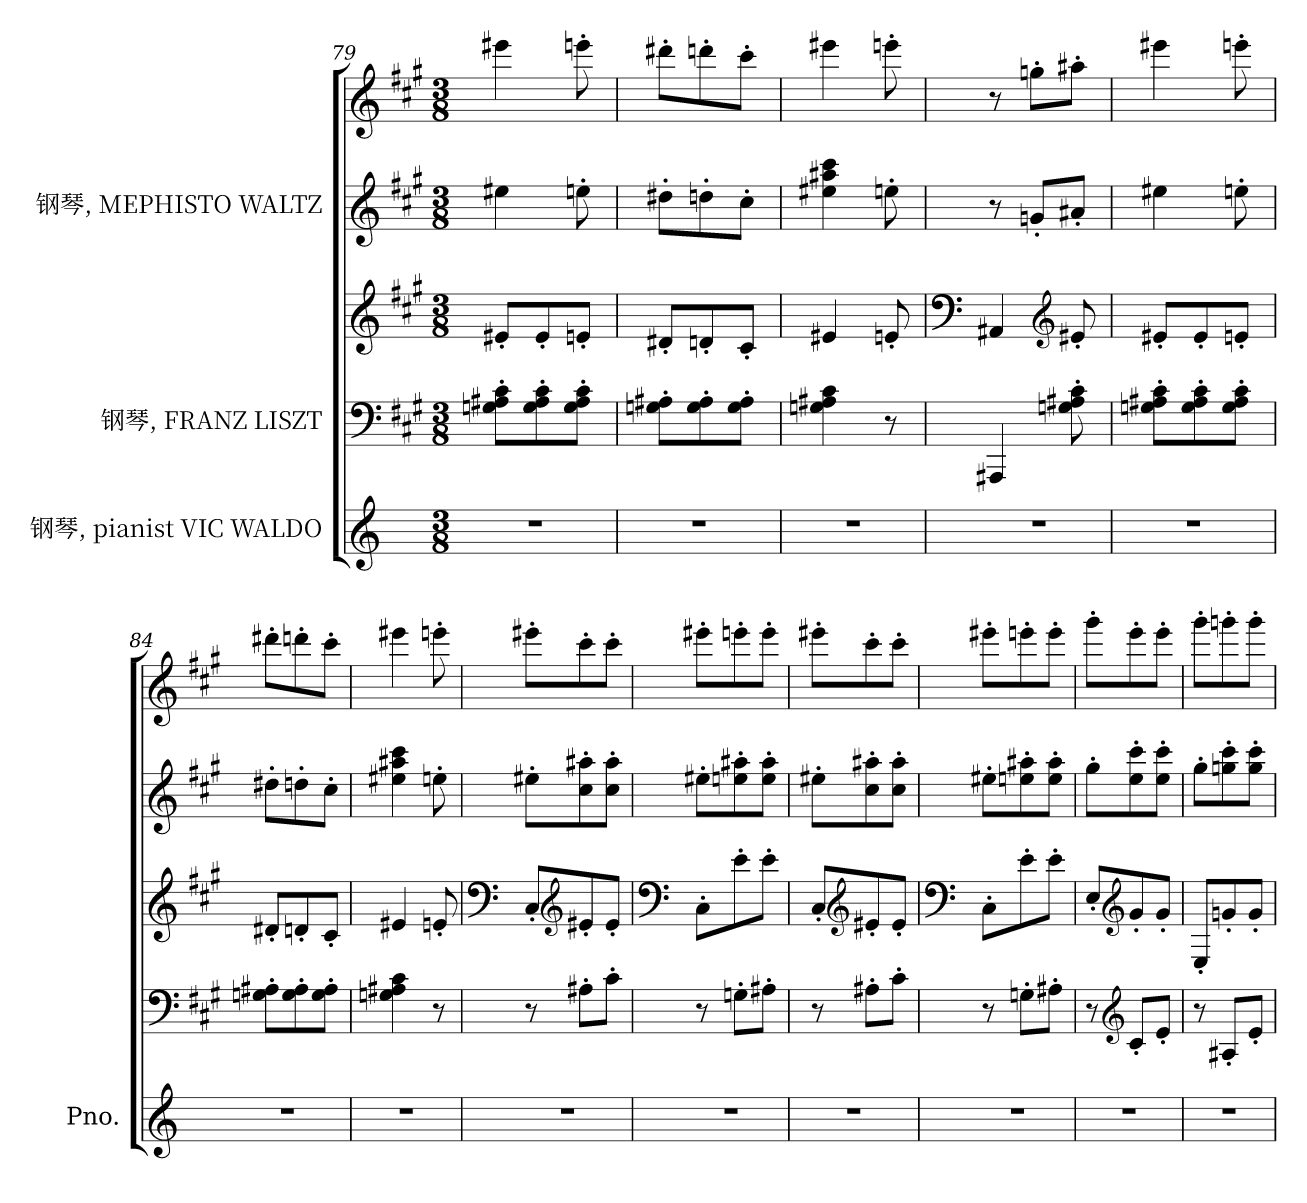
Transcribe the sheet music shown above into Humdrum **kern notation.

**kern	**kern	**kern	**kern	**kern
*part3	*part2	*part2	*part1	*part1
*staff5	*staff4	*staff3	*staff2	*staff1
*I"钢琴, pianist VIC WALDO	*I"钢琴, FRANZ LISZT	*	*I"钢琴, MEPHISTO WALTZ	*
*I'Pno.	*	*	*	*
*clefG2	*clefF4	*clefG2	*clefG2	*clefG2
*k[]	*k[f#c#g#]	*k[f#c#g#]	*k[f#c#g#]	*k[f#c#g#]
*M3/8	*M3/8	*M3/8	*M3/8	*M3/8
=79	=79	=79	=79	=79
4.r	8Gn\' 8A#X\' 8c#\'L	8e#X'/L	4ee#X\	4eee#X\
.	8G\' 8A#\' 8c#\'	8e#'/	.	.
.	8G\' 8A#\' 8c#\'J	8en'/J	8een'\	8eeen'\
!!LO:PB:g=z
=80	=80	=80	=80	=80
4.r	8Gn\' 8A#X\'L	8d#X'/L	8dd#X'\L	8ddd#X'\L
.	8G\' 8A#\'	8dn'/	8ddn'\	8dddn'\
.	8G\' 8A#\'J	8c#'/J	8cc#'\J	8ccc#'\J
=81	=81	=81	=81	=81
4.r	4Gn\ 4A#X\ 4c#\	4e#X/	4ee#X\ 4aa#X\ 4ccc#\	4eee#X\
.	8r	8en'/	8een'\	8eeen'\
=82	=82	=82	=82	=82
*	*	*clefF4	*	*
4.r	4AAA#X/	4AA#X/	8r	8r
.	.	.	8gn'/L	8ggn'\L
*	*	*clefG2	*	*
.	8Gn\' 8A#X\' 8c#\'	8e#X'/	8a#X'/J	8aa#X'\J
=83	=83	=83	=83	=83
4.r	8Gn\' 8A#X\' 8c#\'L	8e#X'/L	4ee#X\	4eee#X\
.	8G\' 8A#\' 8c#\'	8e#'/	.	.
.	8G\' 8A#\' 8c#\'J	8en'/J	8een'\	8eeen'\
=84	=84	=84	=84	=84
4.r	8Gn\' 8A#X\'L	8d#X'/L	8dd#X'\L	8ddd#X'\L
.	8G\' 8A#\'	8dn'/	8ddn'\	8dddn'\
.	8G\' 8A#\'J	8c#'/J	8cc#'\J	8ccc#'\J
=85	=85	=85	=85	=85
4.r	4Gn\ 4A#X\ 4c#\	4e#X/	4ee#X\ 4aa#X\ 4ccc#\	4eee#X\
.	8r	8en'/	8een'\	8eeen'\
!!LO:LB:g=z
=86	=86	=86	=86	=86
*	*	*clefF4	*	*
4.r	8r	8C#'/L	8ee#X'\L	8eee#X'\L
*	*	*clefG2	*	*
.	8A#X'\L	8e#X'/	8cc#\' 8aa#X\'	8ccc#'\
.	8c#'\J	8e#'/J	8cc#\' 8aa#\'J	8ccc#'\J
=87	=87	=87	=87	=87
*	*	*clefF4	*	*
4.r	8r	8C#'\L	8ee#X'\L	8eee#X'\L
.	8Gn'\L	8e'\	8een\' 8aa#X\'	8eeen'\
.	8A#X'\J	8e'\J	8ee\' 8aa#\'J	8eee'\J
=88	=88	=88	=88	=88
4.r	8r	8C#'/L	8ee#X'\L	8eee#X'\L
*	*	*clefG2	*	*
.	8A#X'\L	8e#X'/	8cc#\' 8aa#X\'	8ccc#'\
.	8c#'\J	8e#'/J	8cc#\' 8aa#\'J	8ccc#'\J
=89	=89	=89	=89	=89
*	*	*clefF4	*	*
4.r	8r	8C#'\L	8ee#X'\L	8eee#X'\L
.	8Gn'\L	8e'\	8een\' 8aa#X\'	8eeen'\
.	8A#X'\J	8e'\J	8ee\' 8aa#\'J	8eee'\J
=90	=90	=90	=90	=90
4.r	8r	8E'/L	8gg#'\L	8ggg#'\L
*	*clefG2	*clefG2	*	*
.	8c#'/L	8g#'/	8ee\' 8ccc#\'	8eee'\
.	8e'/J	8g#'/J	8ee\' 8ccc#\'J	8eee'\J
!!LO:PB:g=z
=91	=91	=91	=91	=91
4.r	8r	8E'/L	8gg#'\L	8ggg#'\L
.	8A#X'/L	8gn'/	8ggn\' 8ccc#\'	8gggn'\
.	8e'/J	8g'/J	8gg\' 8ccc#\'J	8ggg'\J
=	=	=	=	=
*-	*-	*-	*-	*-
